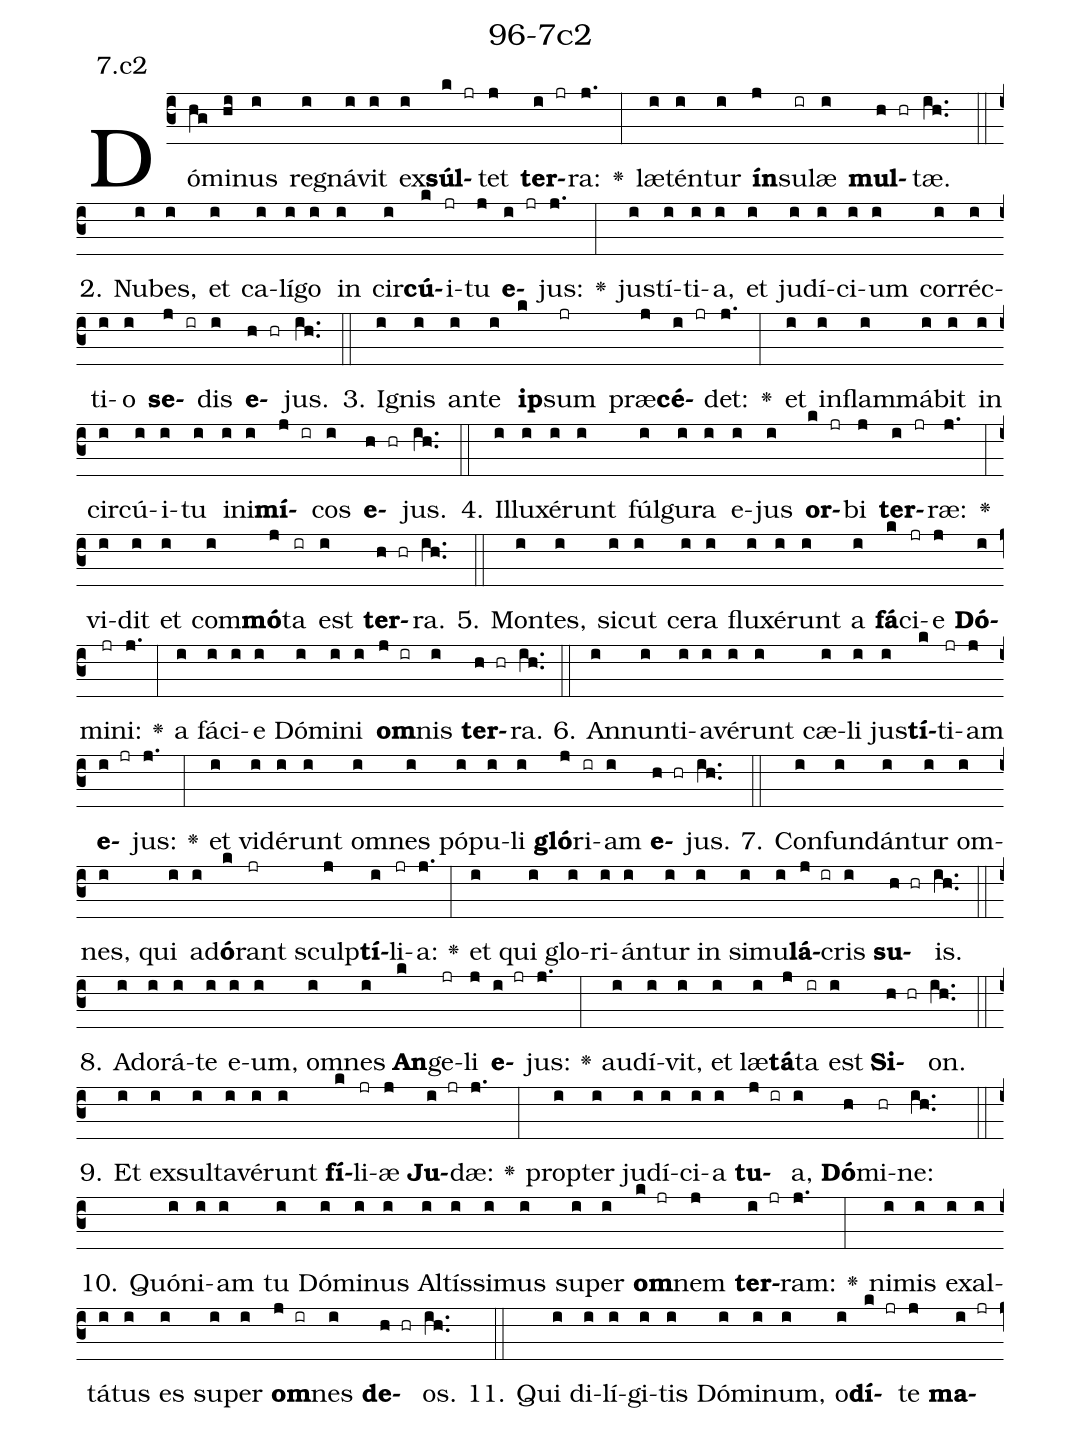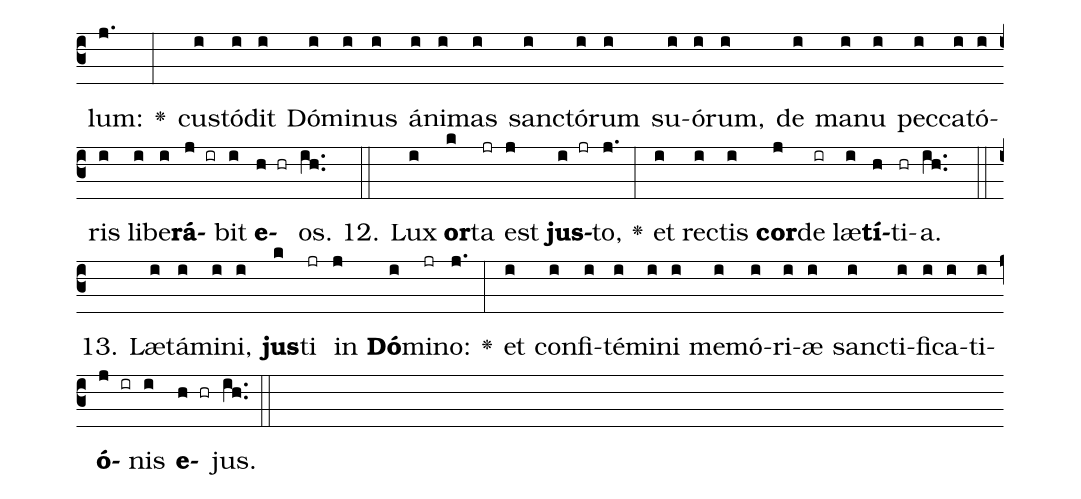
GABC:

name: 96-7c2;
annotation: 7.c2;
%%
(c3)Dó(hg)mi(hi)nus(i) re(i)gná(i)vit(i) ex(i)<b>súl</b>(k jr)tet(j) <b>ter</b>(i jr)ra:(j.) <v>\greheightstar</v>(:) læ(i)tén(i)tur(i) <b>ín</b>(j)su(ir)læ(i) <b>mul</b>(h hr)tæ.(ih..) (::)
2. Nu(i)bes,(i) et(i) ca(i)lí(i)go(i) in(i) cir(i)<b>cú</b>(k)i(jr)tu(j) <b>e</b>(i jr)jus:(j.) <v>\greheightstar</v>(:) jus(i)tí(i)ti(i)a,(i) et(i) ju(i)dí(i)ci(i)um(i) cor(i)réc(i)ti(i)o(i) <b>se</b>(j ir)dis(i) <b>e</b>(h hr)jus.(ih..) (::)
3. I(i)gnis(i) an(i)te(i) <b>ip</b>(k)sum(jr) præ(j)<b>cé</b>(i jr)det:(j.) <v>\greheightstar</v>(:) et(i) in(i)flam(i)má(i)bit(i) in(i) cir(i)cú(i)i(i)tu(i) in(i)i(i)<b>mí</b>(j ir)cos(i) <b>e</b>(h hr)jus.(ih..) (::)
4. Il(i)lu(i)xé(i)runt(i) fúl(i)gu(i)ra(i) e(i)jus(i) <b>or</b>(k jr)bi(j) <b>ter</b>(i jr)ræ:(j.) <v>\greheightstar</v>(:) vi(i)dit(i) et(i) com(i)<b>mó</b>(j)ta(ir) est(i) <b>ter</b>(h hr)ra.(ih..) (::)
5. Mon(i)tes,(i) sic(i)ut(i) ce(i)ra(i) flu(i)xé(i)runt(i) a(i) <b>fá</b>(k)ci(jr)e(j) <b>Dó</b>(i)mi(jr)ni:(j.) <v>\greheightstar</v>(:) a(i) fá(i)ci(i)e(i) Dó(i)mi(i)ni(i) <b>om</b>(j ir)nis(i) <b>ter</b>(h hr)ra.(ih..) (::)
6. An(i)nun(i)ti(i)a(i)vé(i)runt(i) cæ(i)li(i) jus(i)<b>tí</b>(k)ti(jr)am(j) <b>e</b>(i jr)jus:(j.) <v>\greheightstar</v>(:) et(i) vi(i)dé(i)runt(i) om(i)nes(i) pó(i)pu(i)li(i) <b>gló</b>(j)ri(ir)am(i) <b>e</b>(h hr)jus.(ih..) (::)
7. Con(i)fun(i)dán(i)tur(i) om(i)nes,(i) qui(i) ad(i)<b>ó</b>(k)rant(jr) sculp(j)<b>tí</b>(i)li(jr)a:(j.) <v>\greheightstar</v>(:) et(i) qui(i) glo(i)ri(i)án(i)tur(i) in(i) si(i)mu(i)<b>lá</b>(j ir)cris(i) <b>su</b>(h hr)is.(ih..) (::)
8. Ad(i)o(i)rá(i)te(i) e(i)um,(i) om(i)nes(i) <b>An</b>(k)ge(jr)li(j) <b>e</b>(i jr)jus:(j.) <v>\greheightstar</v>(:) au(i)dí(i)vit,(i) et(i) læ(i)<b>tá</b>(j)ta(ir) est(i) <b>Si</b>(h hr)on.(ih..) (::)
9. Et(i) ex(i)sul(i)ta(i)vé(i)runt(i) <b>fí</b>(k)li(jr)æ(j) <b>Ju</b>(i jr)dæ:(j.) <v>\greheightstar</v>(:) prop(i)ter(i) ju(i)dí(i)ci(i)a(i) <b>tu</b>(j ir)a,(i) <b>Dó</b>(h)mi(hr)ne:(ih..) (::)
10. Quón(i)i(i)am(i) tu(i) Dó(i)mi(i)nus(i) Al(i)tís(i)si(i)mus(i) su(i)per(i) <b>om</b>(k jr)nem(j) <b>ter</b>(i jr)ram:(j.) <v>\greheightstar</v>(:) ni(i)mis(i) ex(i)al(i)tá(i)tus(i) es(i) su(i)per(i) <b>om</b>(j ir)nes(i) <b>de</b>(h hr)os.(ih..) (::)
11. Qui(i) di(i)lí(i)gi(i)tis(i) Dó(i)mi(i)num,(i) o(i)<b>dí</b>(k jr)te(j) <b>ma</b>(i jr)lum:(j.) <v>\greheightstar</v>(:) cus(i)tó(i)dit(i) Dó(i)mi(i)nus(i) á(i)ni(i)mas(i) sanc(i)tó(i)rum(i) su(i)ó(i)rum,(i) de(i) ma(i)nu(i) pec(i)ca(i)tó(i)ris(i) li(i)be(i)<b>rá</b>(j ir)bit(i) <b>e</b>(h hr)os.(ih..) (::)
12. Lux(i) <b>or</b>(k)ta(jr) est(j) <b>jus</b>(i jr)to,(j.) <v>\greheightstar</v>(:) et(i) rec(i)tis(i) <b>cor</b>(j)de(ir) læ(i)<b>tí</b>(h)ti(hr)a.(ih..) (::)
13. Læ(i)tá(i)mi(i)ni,(i) <b>jus</b>(k)ti(jr) in(j) <b>Dó</b>(i)mi(jr)no:(j.) <v>\greheightstar</v>(:) et(i) con(i)fi(i)té(i)mi(i)ni(i) me(i)mó(i)ri(i)æ(i) sanc(i)ti(i)fi(i)ca(i)ti(i)<b>ó</b>(j ir)nis(i) <b>e</b>(h hr)jus.(ih..) (::)
